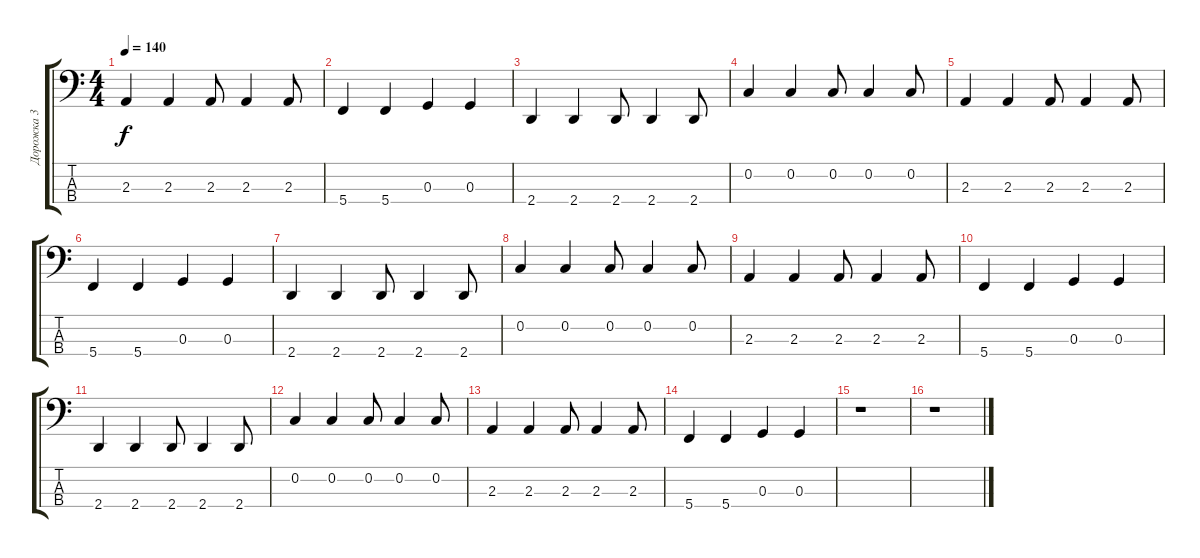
\track ("Дорожка 3" "Дорожка 3") {instrument electricbassfinger}
\staff {score tabs}
\tuning (F2 C2 G1 C1) {hide}
\ts (4 4)
\tempo 140
\clef f4
\ks c
2.3.4{dy f} 2.3.4 2.3.8 2.3.4 2.3.8 |
5.4.4 5.4.4 0.3.4 0.3.4 |
2.4.4 2.4.4 2.4.8 2.4.4 2.4.8 |
0.2.4 0.2.4 0.2.8 0.2.4 0.2.8 |
2.3.4 2.3.4 2.3.8 2.3.4 2.3.8 |
5.4.4 5.4.4 0.3.4 0.3.4 |
2.4.4 2.4.4 2.4.8 2.4.4 2.4.8 |
0.2.4 0.2.4 0.2.8 0.2.4 0.2.8 |
2.3.4 2.3.4 2.3.8 2.3.4 2.3.8 |
5.4.4 5.4.4 0.3.4 0.3.4 |
2.4.4 2.4.4 2.4.8 2.4.4 2.4.8 |
0.2.4 0.2.4 0.2.8 0.2.4 0.2.8 |
2.3.4 2.3.4 2.3.8 2.3.4 2.3.8 |
5.4.4 5.4.4 0.3.4 0.3.4 |
r.1 |
r.1
